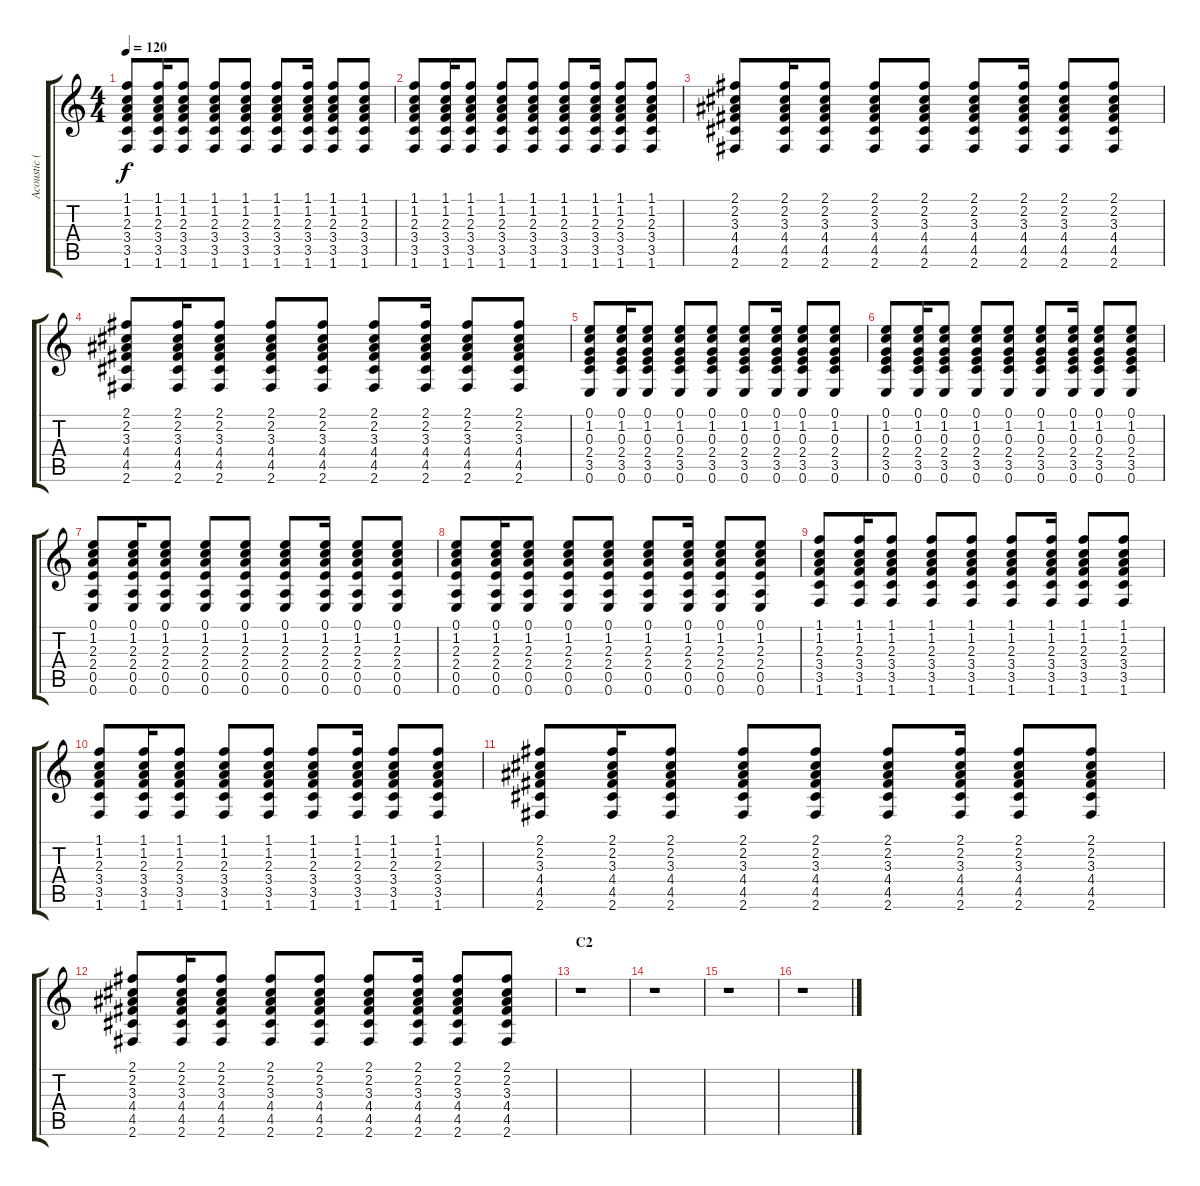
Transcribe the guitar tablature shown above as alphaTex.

\track ("Acoustic (Rolamp)" "Acoustic (") {instrument acousticguitarsteel}
\staff {score tabs}
\tuning (E4 B3 G3 D3 A2 E2) {hide}
\ts (4 4)
\tempo 120
\clef g2
\ks c
(1.1 1.2 2.3 3.4 3.5 1.6).8{dy f} (1.1 1.2 2.3 3.4 3.5 1.6).16 (1.1 1.2 2.3 3.4 3.5 1.6).8 (1.1 1.2 2.3 3.4 3.5 1.6).8 (1.1 1.2 2.3 3.4 3.5 1.6).8 (1.1 1.2 2.3 3.4 3.5 1.6).8 (1.1 1.2 2.3 3.4 3.5 1.6).16 (1.1 1.2 2.3 3.4 3.5 1.6).8 (1.1 1.2 2.3 3.4 3.5 1.6).8 |
(1.1 1.2 2.3 3.4 3.5 1.6).8 (1.1 1.2 2.3 3.4 3.5 1.6).16 (1.1 1.2 2.3 3.4 3.5 1.6).8 (1.1 1.2 2.3 3.4 3.5 1.6).8 (1.1 1.2 2.3 3.4 3.5 1.6).8 (1.1 1.2 2.3 3.4 3.5 1.6).8 (1.1 1.2 2.3 3.4 3.5 1.6).16 (1.1 1.2 2.3 3.4 3.5 1.6).8 (1.1 1.2 2.3 3.4 3.5 1.6).8 |
(2.1 2.2 3.3 4.4 4.5 2.6).8 (2.1 2.2 3.3 4.4 4.5 2.6).16 (2.1 2.2 3.3 4.4 4.5 2.6).8 (2.1 2.2 3.3 4.4 4.5 2.6).8 (2.1 2.2 3.3 4.4 4.5 2.6).8 (2.1 2.2 3.3 4.4 4.5 2.6).8 (2.1 2.2 3.3 4.4 4.5 2.6).16 (2.1 2.2 3.3 4.4 4.5 2.6).8 (2.1 2.2 3.3 4.4 4.5 2.6).8 |
(2.1 2.2 3.3 4.4 4.5 2.6).8 (2.1 2.2 3.3 4.4 4.5 2.6).16 (2.1 2.2 3.3 4.4 4.5 2.6).8 (2.1 2.2 3.3 4.4 4.5 2.6).8 (2.1 2.2 3.3 4.4 4.5 2.6).8 (2.1 2.2 3.3 4.4 4.5 2.6).8 (2.1 2.2 3.3 4.4 4.5 2.6).16 (2.1 2.2 3.3 4.4 4.5 2.6).8 (2.1 2.2 3.3 4.4 4.5 2.6).8 |
(0.1 1.2 0.3 2.4 3.5 0.6).8 (0.1 1.2 0.3 2.4 3.5 0.6).16 (0.1 1.2 0.3 2.4 3.5 0.6).8 (0.1 1.2 0.3 2.4 3.5 0.6).8 (0.1 1.2 0.3 2.4 3.5 0.6).8 (0.1 1.2 0.3 2.4 3.5 0.6).8 (0.1 1.2 0.3 2.4 3.5 0.6).16 (0.1 1.2 0.3 2.4 3.5 0.6).8 (0.1 1.2 0.3 2.4 3.5 0.6).8 |
(0.1 1.2 0.3 2.4 3.5 0.6).8 (0.1 1.2 0.3 2.4 3.5 0.6).16 (0.1 1.2 0.3 2.4 3.5 0.6).8 (0.1 1.2 0.3 2.4 3.5 0.6).8 (0.1 1.2 0.3 2.4 3.5 0.6).8 (0.1 1.2 0.3 2.4 3.5 0.6).8 (0.1 1.2 0.3 2.4 3.5 0.6).16 (0.1 1.2 0.3 2.4 3.5 0.6).8 (0.1 1.2 0.3 2.4 3.5 0.6).8 |
(0.1 1.2 2.3 2.4 0.5 0.6).8 (0.1 1.2 2.3 2.4 0.5 0.6).16 (0.1 1.2 2.3 2.4 0.5 0.6).8 (0.1 1.2 2.3 2.4 0.5 0.6).8 (0.1 1.2 2.3 2.4 0.5 0.6).8 (0.1 1.2 2.3 2.4 0.5 0.6).8 (0.1 1.2 2.3 2.4 0.5 0.6).16 (0.1 1.2 2.3 2.4 0.5 0.6).8 (0.1 1.2 2.3 2.4 0.5 0.6).8 |
(0.1 1.2 2.3 2.4 0.5 0.6).8 (0.1 1.2 2.3 2.4 0.5 0.6).16 (0.1 1.2 2.3 2.4 0.5 0.6).8 (0.1 1.2 2.3 2.4 0.5 0.6).8 (0.1 1.2 2.3 2.4 0.5 0.6).8 (0.1 1.2 2.3 2.4 0.5 0.6).8 (0.1 1.2 2.3 2.4 0.5 0.6).16 (0.1 1.2 2.3 2.4 0.5 0.6).8 (0.1 1.2 2.3 2.4 0.5 0.6).8 |
(1.1 1.2 2.3 3.4 3.5 1.6).8 (1.1 1.2 2.3 3.4 3.5 1.6).16 (1.1 1.2 2.3 3.4 3.5 1.6).8 (1.1 1.2 2.3 3.4 3.5 1.6).8 (1.1 1.2 2.3 3.4 3.5 1.6).8 (1.1 1.2 2.3 3.4 3.5 1.6).8 (1.1 1.2 2.3 3.4 3.5 1.6).16 (1.1 1.2 2.3 3.4 3.5 1.6).8 (1.1 1.2 2.3 3.4 3.5 1.6).8 |
(1.1 1.2 2.3 3.4 3.5 1.6).8 (1.1 1.2 2.3 3.4 3.5 1.6).16 (1.1 1.2 2.3 3.4 3.5 1.6).8 (1.1 1.2 2.3 3.4 3.5 1.6).8 (1.1 1.2 2.3 3.4 3.5 1.6).8 (1.1 1.2 2.3 3.4 3.5 1.6).8 (1.1 1.2 2.3 3.4 3.5 1.6).16 (1.1 1.2 2.3 3.4 3.5 1.6).8 (1.1 1.2 2.3 3.4 3.5 1.6).8 |
(2.1 2.2 3.3 4.4 4.5 2.6).8 (2.1 2.2 3.3 4.4 4.5 2.6).16 (2.1 2.2 3.3 4.4 4.5 2.6).8 (2.1 2.2 3.3 4.4 4.5 2.6).8 (2.1 2.2 3.3 4.4 4.5 2.6).8 (2.1 2.2 3.3 4.4 4.5 2.6).8 (2.1 2.2 3.3 4.4 4.5 2.6).16 (2.1 2.2 3.3 4.4 4.5 2.6).8 (2.1 2.2 3.3 4.4 4.5 2.6).8 |
(2.1 2.2 3.3 4.4 4.5 2.6).8 (2.1 2.2 3.3 4.4 4.5 2.6).16 (2.1 2.2 3.3 4.4 4.5 2.6).8 (2.1 2.2 3.3 4.4 4.5 2.6).8 (2.1 2.2 3.3 4.4 4.5 2.6).8 (2.1 2.2 3.3 4.4 4.5 2.6).8 (2.1 2.2 3.3 4.4 4.5 2.6).16 (2.1 2.2 3.3 4.4 4.5 2.6).8 (2.1 2.2 3.3 4.4 4.5 2.6).8 |
\section ("" "C2")
r.1 |
r.1 |
r.1 |
r.1
